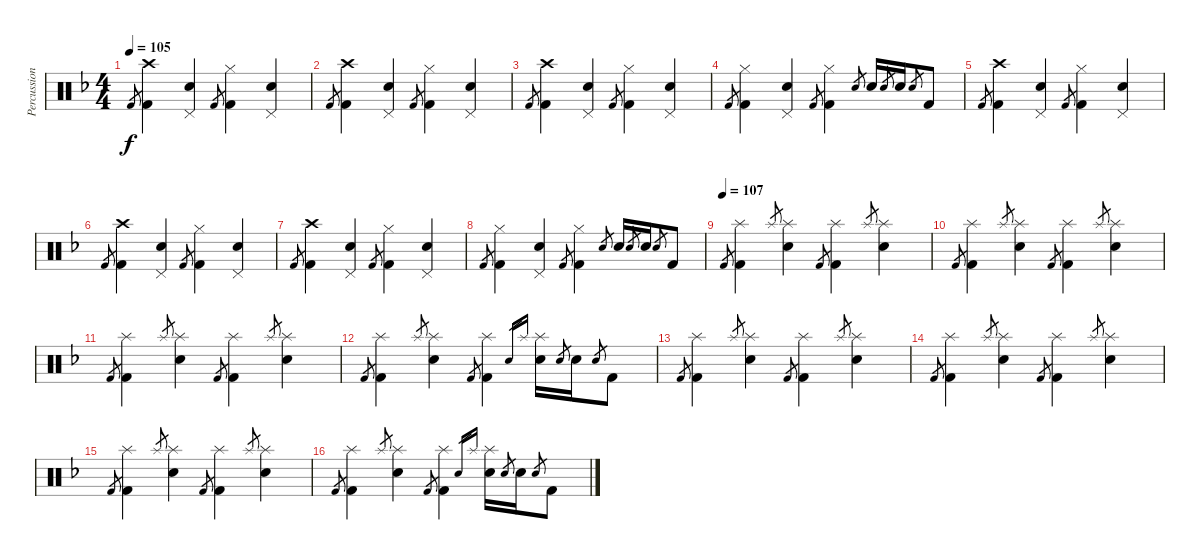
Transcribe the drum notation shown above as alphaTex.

\track ("Percussion" "Percussion") {instrument percussion}
\staff {score}
\articulation defaults
\ts (4 4)
\tempo 105
\clef neutral
\ks f "Kick (hit) 2".8{gr dy f}
("Kick (hit) 2" "Crash high (hit)").4 ("Snare (hit) 2" "Pedal Hi-Hat (hit)").4 "Kick (hit) 2".8{gr} ("Kick (hit) 2" "Hi-Hat (closed)").4 ("Snare (hit) 2" "Pedal Hi-Hat (hit)").4 |
"Kick (hit) 2".8{gr} ("Kick (hit) 2" "Crash high (hit)").4 ("Snare (hit) 2" "Pedal Hi-Hat (hit)").4 "Kick (hit) 2".8{gr} ("Kick (hit) 2" "Hi-Hat (closed)").4 ("Snare (hit) 2" "Pedal Hi-Hat (hit)").4 |
"Kick (hit) 2".8{gr} ("Kick (hit) 2" "Crash high (hit)").4 ("Snare (hit) 2" "Pedal Hi-Hat (hit)").4 "Kick (hit) 2".8{gr} ("Kick (hit) 2" "Hi-Hat (closed)").4 ("Snare (hit) 2" "Pedal Hi-Hat (hit)").4 |
"Kick (hit) 2".8{gr} ("Kick (hit) 2" "Hi-Hat (closed)").4 ("Snare (hit) 2" "Pedal Hi-Hat (hit)").4 "Kick (hit) 2".8{gr} ("Kick (hit) 2" "Hi-Hat (closed)").4 "Snare (hit) 2".8{gr} "Snare (hit) 2".16 "Snare (hit) 2".8{gr} "Snare (hit) 2".16 "Snare (hit) 2".8{gr} "Kick (hit) 2".8 |
"Kick (hit) 2".8{gr} ("Kick (hit) 2" "Crash high (hit)").4 ("Snare (hit) 2" "Pedal Hi-Hat (hit)").4 "Kick (hit) 2".8{gr} ("Kick (hit) 2" "Hi-Hat (closed)").4 ("Snare (hit) 2" "Pedal Hi-Hat (hit)").4 |
"Kick (hit) 2".8{gr} ("Kick (hit) 2" "Crash high (hit)").4 ("Snare (hit) 2" "Pedal Hi-Hat (hit)").4 "Kick (hit) 2".8{gr} ("Kick (hit) 2" "Hi-Hat (closed)").4 ("Snare (hit) 2" "Pedal Hi-Hat (hit)").4 |
"Kick (hit) 2".8{gr} ("Kick (hit) 2" "Crash high (hit)").4 ("Snare (hit) 2" "Pedal Hi-Hat (hit)").4 "Kick (hit) 2".8{gr} ("Kick (hit) 2" "Hi-Hat (closed)").4 ("Snare (hit) 2" "Pedal Hi-Hat (hit)").4 |
"Kick (hit) 2".8{gr} ("Kick (hit) 2" "Hi-Hat (closed)").4 ("Snare (hit) 2" "Pedal Hi-Hat (hit)").4 "Kick (hit) 2".8{gr} ("Kick (hit) 2" "Hi-Hat (closed)").4 "Snare (hit) 2".8{gr} "Snare (hit) 2".16 "Snare (hit) 2".8{gr} "Snare (hit) 2".16 "Snare (hit) 2".8{gr} "Kick (hit) 2".8 |
\tempo (107)
"Kick (hit) 2".8{gr} ("Kick (hit) 2" "Splash (hit)").4 "Splash (hit)".8{gr} ("Snare (hit) 2" "Splash (hit)").4 "Kick (hit) 2".8{gr} ("Kick (hit) 2" "Splash (hit)").4 "Splash (hit)".8{gr} ("Snare (hit) 2" "Splash (hit)").4 |
"Kick (hit) 2".8{gr} ("Kick (hit) 2" "Splash (hit)").4 "Splash (hit)".8{gr} ("Snare (hit) 2" "Splash (hit)").4 "Kick (hit) 2".8{gr} ("Kick (hit) 2" "Splash (hit)").4 "Splash (hit)".8{gr} ("Snare (hit) 2" "Splash (hit)").4 |
"Kick (hit) 2".8{gr} ("Kick (hit) 2" "Splash (hit)").4 "Splash (hit)".8{gr} ("Snare (hit) 2" "Splash (hit)").4 "Kick (hit) 2".8{gr} ("Kick (hit) 2" "Splash (hit)").4 "Splash (hit)".8{gr} ("Snare (hit) 2" "Splash (hit)").4 |
"Kick (hit) 2".8{gr} ("Kick (hit) 2" "Splash (hit)").4 "Splash (hit)".8{gr} ("Snare (hit) 2" "Splash (hit)").4 "Kick (hit) 2".8{gr} ("Kick (hit) 2" "Splash (hit)").4 "Snare (hit) 2".16{gr} "Splash (hit)".16{gr} ("Snare (hit) 2" "Splash (hit)").16 "Snare (hit) 2".8{gr} "Snare (hit) 2".16 "Snare (hit) 2".8{gr} "Kick (hit) 2".8 |
"Kick (hit) 2".8{gr} ("Kick (hit) 2" "Splash (hit)").4 "Splash (hit)".8{gr} ("Snare (hit) 2" "Splash (hit)").4 "Kick (hit) 2".8{gr} ("Kick (hit) 2" "Splash (hit)").4 "Splash (hit)".8{gr} ("Snare (hit) 2" "Splash (hit)").4 |
"Kick (hit) 2".8{gr} ("Kick (hit) 2" "Splash (hit)").4 "Splash (hit)".8{gr} ("Snare (hit) 2" "Splash (hit)").4 "Kick (hit) 2".8{gr} ("Kick (hit) 2" "Splash (hit)").4 "Splash (hit)".8{gr} ("Snare (hit) 2" "Splash (hit)").4 |
"Kick (hit) 2".8{gr} ("Kick (hit) 2" "Splash (hit)").4 "Splash (hit)".8{gr} ("Snare (hit) 2" "Splash (hit)").4 "Kick (hit) 2".8{gr} ("Kick (hit) 2" "Splash (hit)").4 "Splash (hit)".8{gr} ("Snare (hit) 2" "Splash (hit)").4 |
"Kick (hit) 2".8{gr} ("Kick (hit) 2" "Splash (hit)").4 "Splash (hit)".8{gr} ("Snare (hit) 2" "Splash (hit)").4 "Kick (hit) 2".8{gr} ("Kick (hit) 2" "Splash (hit)").4 "Snare (hit) 2".16{gr} "Splash (hit)".16{gr} ("Snare (hit) 2" "Splash (hit)").16 "Snare (hit) 2".8{gr} "Snare (hit) 2".16 "Snare (hit) 2".8{gr} "Kick (hit) 2".8
